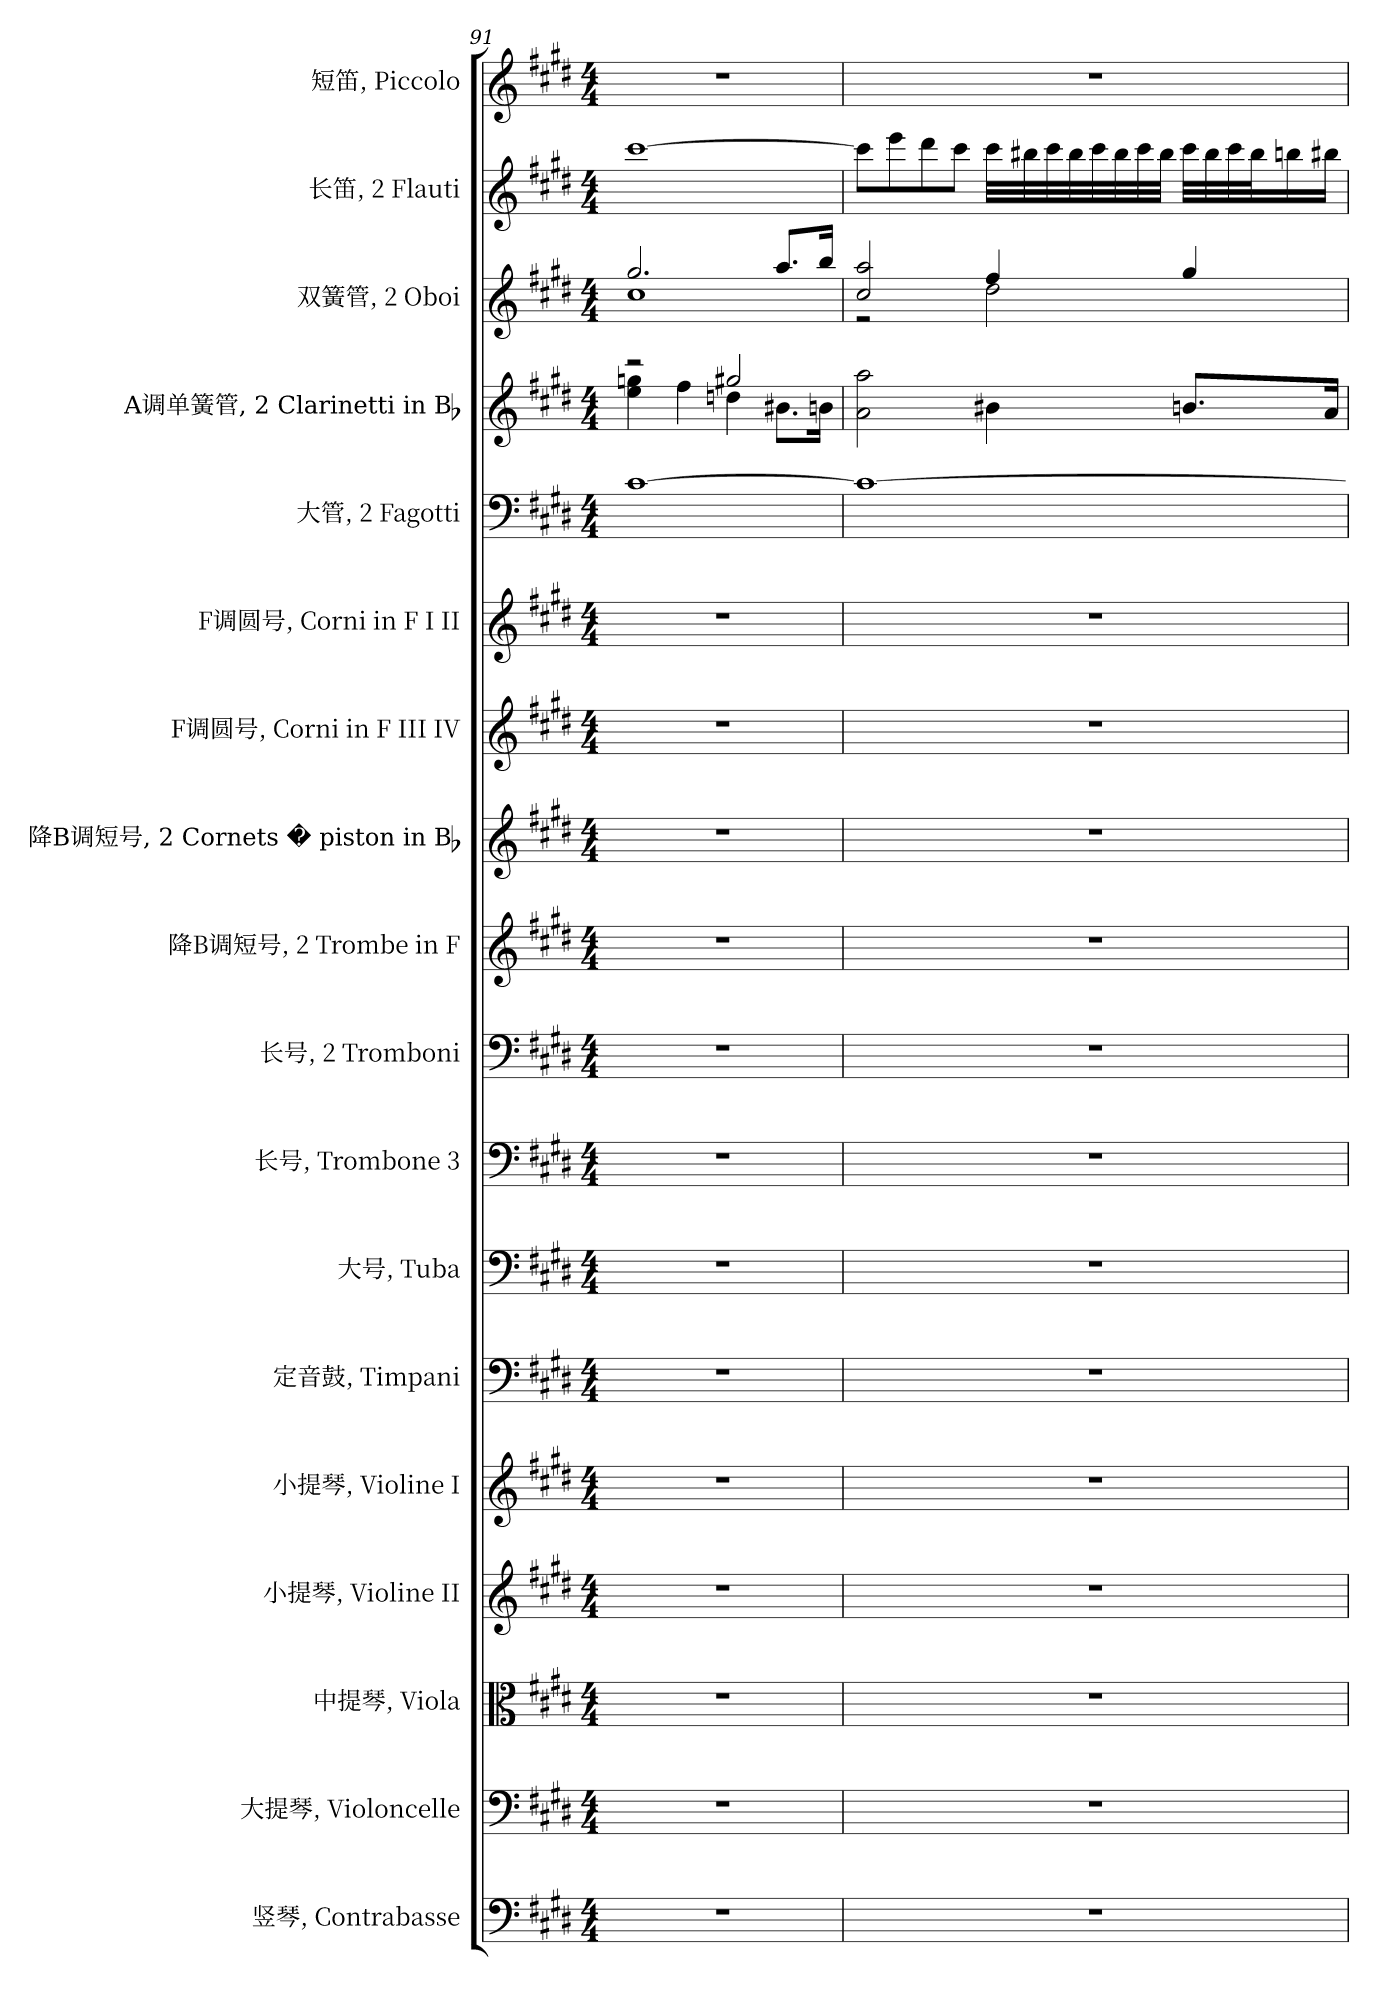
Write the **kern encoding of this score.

**kern	**kern	**kern	**kern	**kern	**kern	**kern	**kern	**kern	**kern	**kern	**kern	**kern	**kern	**kern	**kern	**kern	**kern
*part18	*part17	*part16	*part15	*part14	*part13	*part12	*part11	*part10	*part9	*part8	*part7	*part6	*part5	*part4	*part3	*part2	*part1
*staff18	*staff17	*staff16	*staff15	*staff14	*staff13	*staff12	*staff11	*staff10	*staff9	*staff8	*staff7	*staff6	*staff5	*staff4	*staff3	*staff2	*staff1
*I"竖琴, Contrabasse	*I"大提琴, Violoncelle	*I"中提琴, Viola	*I"小提琴, Violine II	*I"小提琴, Violine I	*I"定音鼓, Timpani	*I"大号, Tuba	*I"长号, Trombone 3	*I"长号, 2 Tromboni	*I"降B调短号, 2 Trombe in F	*I"降B调短号, 2 Cornets � piston in Bb	*I"F调圆号, Corni in F III IV	*I"F调圆号, Corni in F I II	*I"大管, 2 Fagotti	*I"A调单簧管, 2 Clarinetti in Bb	*I"双簧管, 2 Oboi	*I"长笛, 2 Flauti	*I"短笛, Piccolo
*	*I'Vc.	*I'Vla.	*I'Vln.	*I'Vln.	*I'Timp.	*I'Tba.	*I'Tbn.	*I'Tbn.	*	*I'B♭ Cnt.	*	*	*	*I'A Cl.	*I'Ob.	*I'Fl.	*I'Picc.
!!LO:PB:g=z
*clefF4	*clefF4	*clefC3	*clefG2	*clefG2	*clefF4	*clefF4	*clefF4	*clefF4	*clefG2	*clefG2	*clefG2	*clefG2	*clefF4	*clefG2	*clefG2	*clefG2	*clefG2
*	*	*	*	*	*	*	*	*	*ITrd1c2	*ITrd1c2	*ITrd4c7	*ITrd4c7	*	*ITrd2c3	*	*	*ITrd-7c-12
*k[f#c#g#d#]	*k[f#c#g#d#]	*k[f#c#g#d#]	*k[f#c#g#d#]	*k[f#c#g#d#]	*k[f#c#g#d#]	*k[f#c#g#d#]	*k[f#c#g#d#]	*k[f#c#g#d#]	*k[f#c#]	*k[f#c#]	*k[f#c#g#]	*k[f#c#g#]	*k[f#c#g#d#]	*k[f#c#g#d#a#e#b#]	*k[f#c#g#d#]	*k[f#c#g#d#]	*k[f#c#g#d#]
*M4/4	*M4/4	*M4/4	*M4/4	*M4/4	*M4/4	*M4/4	*M4/4	*M4/4	*M4/4	*M4/4	*M4/4	*M4/4	*M4/4	*M4/4	*M4/4	*M4/4	*M4/4
*MM83	*MM83	*MM83	*MM83	*MM83	*MM83	*MM83	*MM83	*MM83	*MM83	*MM83	*MM83	*MM83	*MM83	*MM83	*MM83	*MM83	*MM83
=91	=91	=91	=91	=91	=91	=91	=91	=91	=91	=91	=91	=91	=91	=91	=91	=91	=91
*	*	*	*	*	*	*	*	*	*	*	*	*	*	*^	*^	*	*
1r	1r	1r	1r	1r	1r	1r	1r	1r	1r	1r	1r	1r	[1c#	2r	4cc#\ 4een\	2.gg#/	1cc#	[1ccc#	1r
.	.	.	.	.	.	.	.	.	.	.	.	.	.	.	4dd#\	.	.	.	.
.	.	.	.	.	.	.	.	.	.	.	.	.	.	2ee#X/	4bn\	.	.	.	.
.	.	.	.	.	.	.	.	.	.	.	.	.	.	.	8.g##X\L	8.aa/L	.	.	.
.	.	.	.	.	.	.	.	.	.	.	.	.	.	.	16g#X\Jk	16bb/Jk	.	.	.
*	*	*	*	*	*	*	*	*	*	*	*	*	*	*v	*v	*	*	*	*
=92	=92	=92	=92	=92	=92	=92	=92	=92	=92	=92	=92	=92	=92	=92	=92	=92	=92	=92
*	*	*	*	*	*	*	*	*	*	*	*	*	*	*	*	*	*	*MM83
1r	1r	1r	1r	1r	1r	1r	1r	1r	1r	1r	1r	1r	1c#_	2f#\ 2ff#\	2cc#/ 2aa/	2r	8ccc#\L]	1r
.	.	.	.	.	.	.	.	.	.	.	.	.	.	.	.	.	8eee\	.
.	.	.	.	.	.	.	.	.	.	.	.	.	.	.	.	.	8ddd#\	.
.	.	.	.	.	.	.	.	.	.	.	.	.	.	.	.	.	8ccc#\J	.
.	.	.	.	.	.	.	.	.	.	.	.	.	.	4g##X\	4ff#/	2dd#\	32ccc#\LLL	.
.	.	.	.	.	.	.	.	.	.	.	.	.	.	.	.	.	32bb#X\	.
.	.	.	.	.	.	.	.	.	.	.	.	.	.	.	.	.	32ccc#\	.
.	.	.	.	.	.	.	.	.	.	.	.	.	.	.	.	.	32bb#\	.
.	.	.	.	.	.	.	.	.	.	.	.	.	.	.	.	.	32ccc#\	.
.	.	.	.	.	.	.	.	.	.	.	.	.	.	.	.	.	32bb#\	.
.	.	.	.	.	.	.	.	.	.	.	.	.	.	.	.	.	32ccc#\	.
.	.	.	.	.	.	.	.	.	.	.	.	.	.	.	.	.	32bb#\JJJ	.
.	.	.	.	.	.	.	.	.	.	.	.	.	.	8.g#X/L	4gg#/	.	32ccc#\LLL	.
.	.	.	.	.	.	.	.	.	.	.	.	.	.	.	.	.	32bb#\	.
.	.	.	.	.	.	.	.	.	.	.	.	.	.	.	.	.	32ccc#\	.
.	.	.	.	.	.	.	.	.	.	.	.	.	.	.	.	.	32bb#\J	.
.	.	.	.	.	.	.	.	.	.	.	.	.	.	.	.	.	16bbn\	.
.	.	.	.	.	.	.	.	.	.	.	.	.	.	16f#/Jk	.	.	16bb#X\JJ	.
*	*	*	*	*	*	*	*	*	*	*	*	*	*	*	*v	*v	*	*
=	=	=	=	=	=	=	=	=	=	=	=	=	=	=	=	=	=
*-	*-	*-	*-	*-	*-	*-	*-	*-	*-	*-	*-	*-	*-	*-	*-	*-	*-
